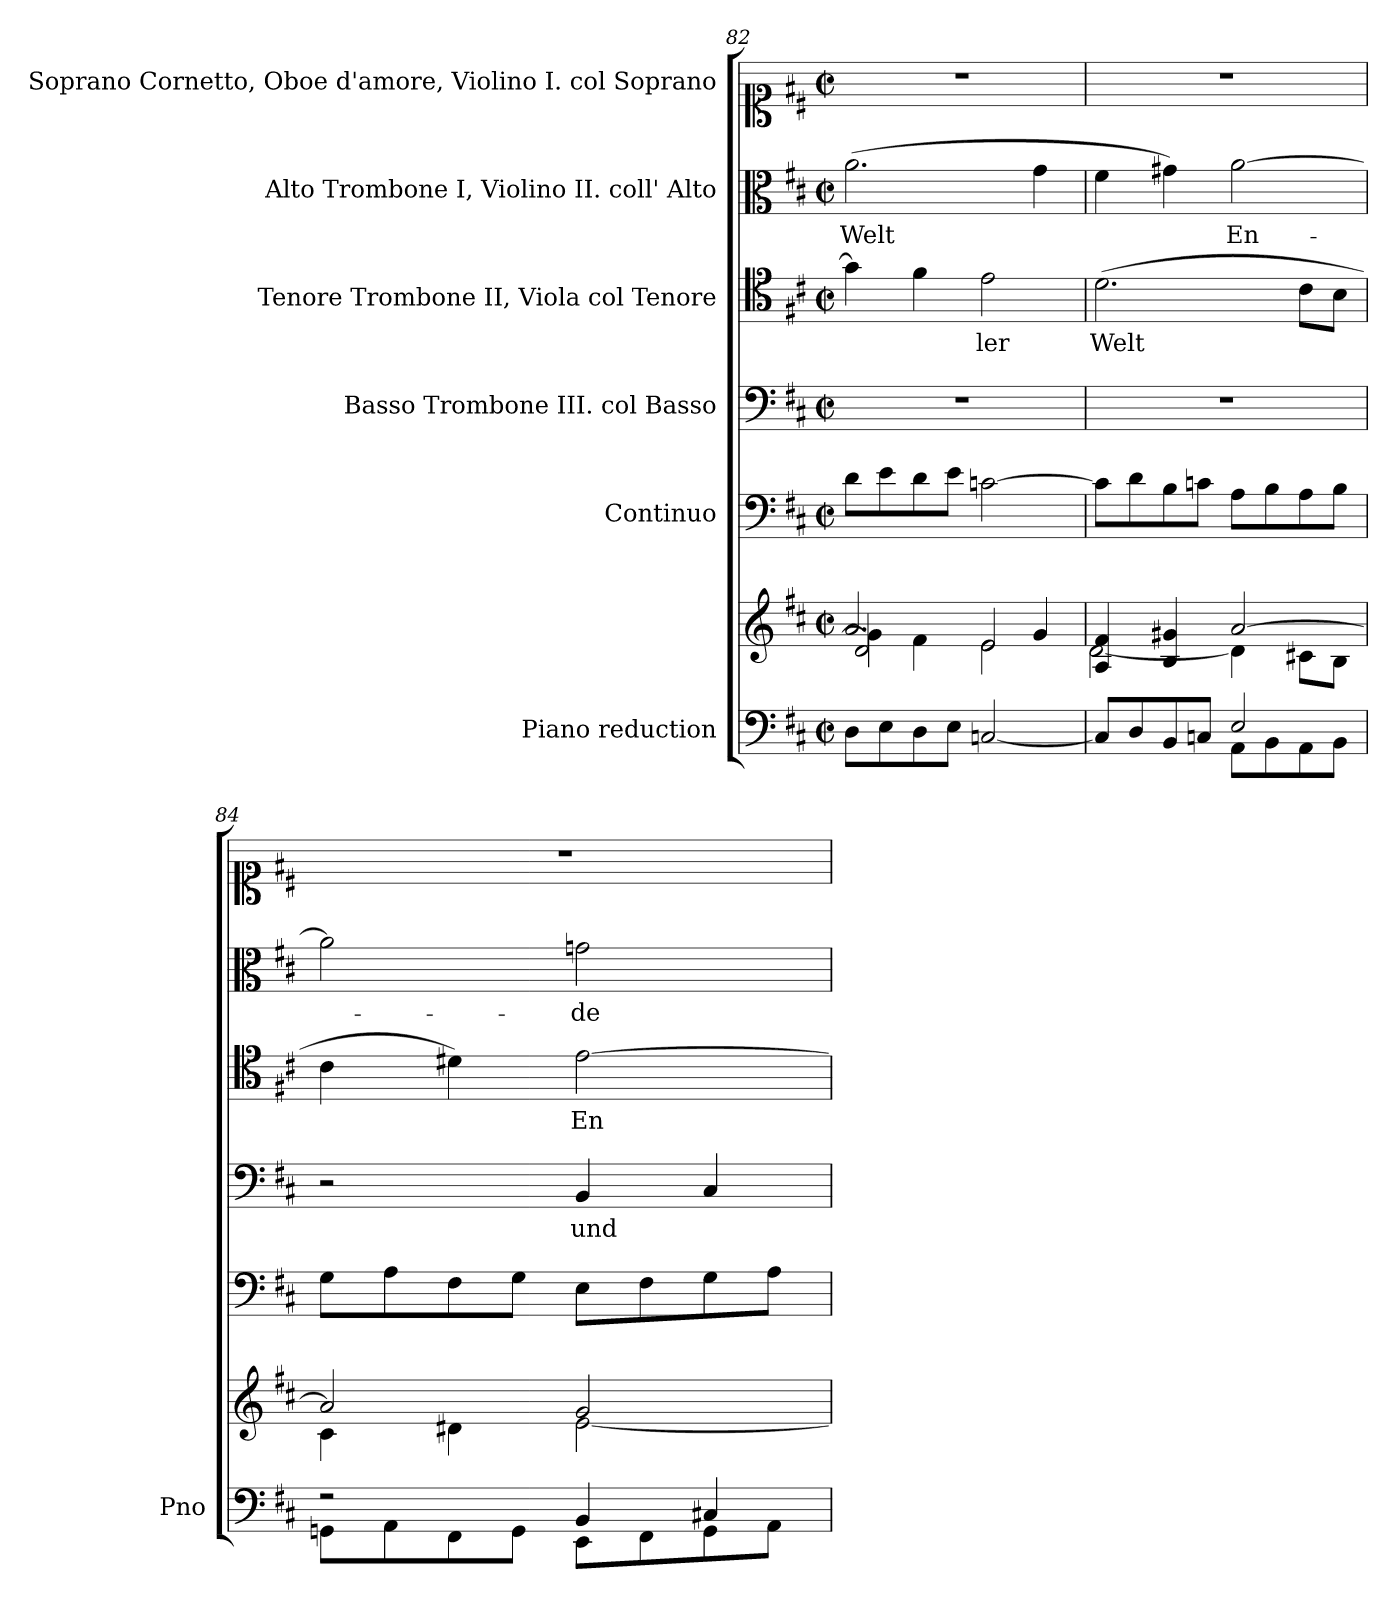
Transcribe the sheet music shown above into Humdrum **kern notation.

**kern	**kern	**kern	**kern	**text	**kern	**text	**kern	**text	**kern
*part6	*part6	*part5	*part4	*part4	*part3	*part3	*part2	*part2	*part1
*staff7	*staff6	*staff5	*staff4	*staff4	*staff3	*staff3	*staff2	*staff2	*staff1
*I"Piano reduction	*	*I"Continuo	*I"Basso  Trombone III. col Basso	*	*I"Tenore Trombone II, Viola col Tenore	*	*I"Alto Trombone I, Violino II.  coll' Alto	*	*I"Soprano Cornetto, Oboe d'amore, Violino I. col Soprano
*I'Pno	*	*	*	*	*	*	*	*	*
*clefF4	*clefG2	*clefF4	*clefF4	*	*clefC4	*	*clefC3	*	*clefC1
*k[f#c#]	*k[f#c#]	*k[f#c#]	*k[f#c#]	*	*k[f#c#]	*	*k[f#c#]	*	*k[f#c#]
*M2/2	*M2/2	*M2/2	*M2/2	*	*M2/2	*	*M2/2	*	*M2/2
*met(c|)	*met(c|)	*met(c|)	*met(c|)	*	*met(c|)	*	*met(c|)	*	*met(c|)
=82	=82	=82	=82	=82	=82	=82	=82	=82	=82
*	*^	*	*	*	*	*	*	*	*
*	*	*^	*	*	*	*	*	*	*	*
!	!	!	!	!	!	!	!	!	!	!LO:LY:b	!
8D\L	2.a/	4g\]	2d/	8d\L	1r	.	4g\]	.	(2.a\	Welt	1r
8E\	.	.	.	8e\	.	.	.	.	.	.	.
8D\	.	4f#\	.	8d\	.	.	4f#\	.	.	.	.
8E\J	.	.	.	8e\J	.	.	.	.	.	.	.
!	!	!	!	!	!	!	!	!LO:LY:b	!	!	!
[<2Cn/	.	2e\	2e/	[2cn\	.	.	2e\	-ler	.	.	.
.	4g/	.	.	.	.	.	.	.	4g\	.	.
*	*	*v	*v	*	*	*	*	*	*	*	*
=83	=83	=83	=83	=83	=83	=83	=83	=83	=83	=83
*^	*	*	*	*	*	*	*	*	*	*
!	!	!	!	!	!	!	!	!LO:LY:b	!	!	!
2ryy	8C/L]	4A/ 4f#/	[2d\	8c\L]	1r	.	(2.d\	Welt	4f#\	.	1r
.	8D/	.	.	8d\	.	.	.	.	.	.	.
.	8BB/	4B/ 4g#X/	.	8B\	.	.	.	.	4g#X\)	.	.
.	8Cn/J	.	.	8cn\J	.	.	.	.	.	.	.
!	!	!	!	!	!	!	!	!	!	!LO:LY:b	!
2E/	8AA\L	[2a/	4d\]	8A\L	.	.	.	.	[2a\	En-	.
.	8BB\	.	.	8B\	.	.	.	.	.	.	.
.	8AA\	.	8c#X\L	8A\	.	.	8c#\L	.	.	.	.
.	8BB\J	.	8B\J	8B\J	.	.	8B\J	.	.	.	.
=84	=84	=84	=84	=84	=84	=84	=84	=84	=84	=84	=84
2r	8GGn\L	2a/]	4c#\	8G\L	2r	.	4c#\	.	2a\]	.	1r
.	8AA\	.	.	8A\	.	.	.	.	.	.	.
.	8FF#\	.	4d#X\	8F#\	.	.	4d#X\)	.	.	.	.
.	8GG\J	.	.	8G\J	.	.	.	.	.	.	.
!	!	!	!	!	!	!LO:LY:b	!	!LO:LY:b	!	!LO:LY:b	!
4BB/	8EE\L	2g/	[2e\	8E\L	4BB/	und	[2e\	En-	2gn\	-de	.
.	8FF#\	.	.	8F#\	.	.	.	.	.	.	.
4C#X/	8GG\	.	.	8G\	4C#/	.	.	.	.	.	.
.	8AA\J	.	.	8A\J	.	.	.	.	.	.	.
*v	*v	*	*	*	*	*	*	*	*	*	*
*	*v	*v	*	*	*	*	*	*	*	*
=	=	=	=	=	=	=	=	=	=
*-	*-	*-	*-	*-	*-	*-	*-	*-	*-
